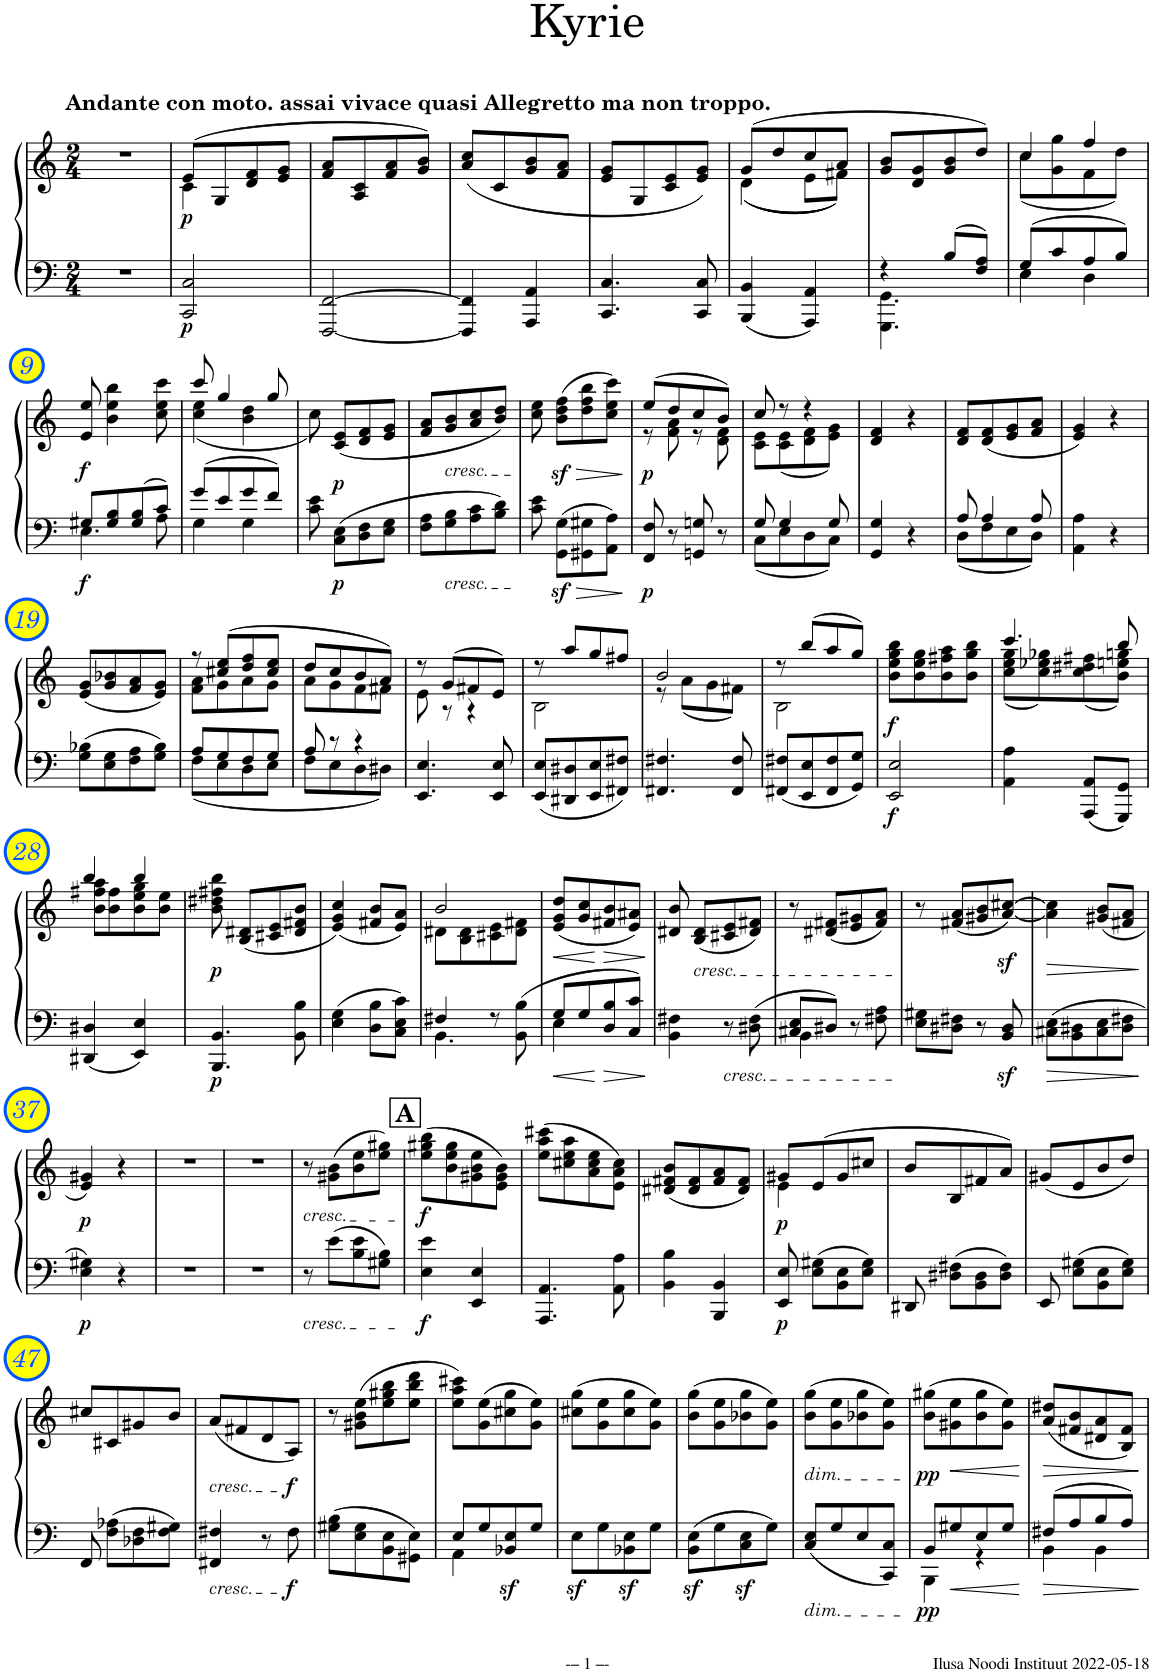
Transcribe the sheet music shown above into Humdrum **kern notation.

**kern	**kern	**dynam
*part1	*part1	*part1
*staff2	*staff1	*staff1/2
*I"Piano	*	*
*I'Pno	*	*
*clefF4	*clefG2	*
*k[]	*k[]	*
*M2/4	*M2/4	*
=1	=1	=1
2r	2r	.
=2	=2	=2
*	*^	*
!	!	!	!LO:DY:b=2
!	!	!	!LO:DY:n=1:b
2CC/ 2C/	(8e/L	4c\	p p
.	8G/	.	.
.	8d/ 8f/	4ryy	.
.	8e/ 8g/J	.	.
*	*v	*v	*
=3	=3	=3
[2FFF/ [2FF/	8f/ 8a/L	.
.	8A/ 8c/	.
.	8f/ 8a/	.
.	8g/ 8b/J)	.
=4	=4	=4
4FFF/] 4FF/]	(8a/ 8cc/L	.
.	8c/	.
4AAA/ 4AA/	8g/ 8b/	.
.	8f/ 8a/J	.
=5	=5	=5
4.CC/ 4.C/	8e/ 8g/L	.
.	8G/	.
.	8c/ 8e/	.
8CC/ 8C/	8e/ 8g/J)	.
=6	=6	=6
*	*^	*
4BBB/ 4BB/	(8g/L	((4d\	.
.	8dd/	.	.
4AAA/ 4AA/	8cc/	8e\L	.
.	8a/J	8f#X\J))	.
*	*v	*v	*
=7	=7	=7
*^	*	*
4r	4.GGG\ 4.GG\	8g/ 8b/L	.
.	.	8d/ 8g/	.
8B/L	.	8g/ 8b/	.
8F/ 8A/J	8ryy	8dd/J)	.
=8	=8	=8	=8
*	*	*^	*
8G/L	4E\	4cc/	(8cc\L	.
8c/	.	.	8g\ 8gg\	.
8A/	4D\	4ff/	8f\	.
8B/J	.	.	8dd\J)	.
!!LO:LB:g=z
=9	=9	=9	=9	=9
!	!	!	!	!LO:DY:b=2
!	!	!	!	!LO:DY:n=1:b
*	*	*v	*v	*
8G#X/L	4.E\	8e/ 8ee/	f f
8G#/ 8B/	.	4b\ 4ee\ 4bb\	.
8G#/ 8B/	.	.	.
8c/J	8A\	8cc\ 8ee\ 8ccc\	.
=10	=10	=10	=10
*	*	*^	*
8g/L	4G\	8ccc/	(4cc\ 4ee\	.
8e/	.	4gg/	.	.
8g/	4G\	.	4b\ 4dd\	.
8f/J	.	8gg/	.	.
*v	*v	*	*	*
*	*v	*v	*
=11	=11	=11
8c\ 8e\	8cc\)	.
!	!	!LO:DY:b=2
!	!	!LO:DY:n=1:b
8C\ 8E\L	(8c/ 8e/L	p p
8D\ 8F\	8d/ 8f/	.
8E\ 8G\J	8e/ 8g/J	.
=12	=12	=12
8F\ 8A\L	8f/ 8a/L	.
!	!LO:TX:b:i:t=cresc.	!
!LO:TX:b:i:t=cresc.	!	!
8G\ 8B\	8g/ 8b/	.
8A\ 8c\	8a/ 8cc/	.
8B\ 8d\J	8b/ 8dd/J)	.
=13	=13	=13
8c\ 8e\	8cc\ 8ee\	.
!	!	!LO:HP:b
8GG\z< 8G\z<L	(8b\z< 8dd\z< 8ff\z<L	>
8GG#X\ 8G#X\	8dd\ 8ff\ 8bb\	.
8AA\ 8A\J	8cc\ 8ee\ 8ccc\J)	.
.	.	]
=14	=14	=14
*	*^	*
!	!	!	!LO:DY:b=2
!	!	!	!LO:DY:n=1:b
8FF/ 8F/	(8ee/L	8r	p p
8r	8dd/	8f\ 8a\	.
8GGn/ 8Gn/	8cc/	8r	.
8r	8b/J)	8d\ 8f\	.
=15	=15	=15	=15
*^	*	*	*
8G/	8C\L	8cc/	8c\ 8e\L	.
4G/	8E\	8r	(8c\ 8e\	.
.	8D\	4r	8d\ 8f\	.
8G/	8C\J	.	8e\ 8g\J)	.
*v	*v	*	*	*
*	*v	*v	*
=16	=16	=16
4GG/ 4G/	4d/ 4f/	.
4r	4r	.
=17	=17	=17
*^	*	*
8A/	8D\L	8d/ 8f/L	.
4A/	8F\	(8d/ 8f/	.
.	8E\	8e/ 8g/	.
8A/	8D\J	8f/ 8a/J	.
*v	*v	*	*
=18	=18	=18
4AA\ 4A\	4e/ 4g/)	.
4r	4r	.
!!LO:LB:g=z
=19	=19	=19
8G\ 8B-X\L	(8e/ 8g/L	.
8E\ 8G\	8g/ 8b-X/	.
8F\ 8A\	8f/ 8a/	.
8G\ 8B-\J	8e/ 8g/J)	.
=20	=20	=20
*^	*^	*
8A/L	8F\L	8r	8f\ 8a\L	.
8G/	8E\	(8cc#X/ 8ee/L	8g\	.
8F/	8D\	8dd/ 8ff/	8a\	.
8G/J	8E\J	8cc#/ 8ee/J	8g\J	.
=21	=21	=21	=21	=21
8A/	8F\L	8dd/L	8a\L	.
8r	8E\	8cc/	8g\	.
4r	8D\	8b/	8f\	.
.	8D#X\J	8a/J)	8f#X\J	.
*v	*v	*	*	*
=22	=22	=22	=22
4.EE/ 4.E/	8r	8e\	.
.	(8g/L	8r	.
.	8f#X/	4r	.
8EE/ 8E/	8e/J)	.	.
=23	=23	=23	=23
8EE/ 8E/L	8r	2B\	.
8DD#X/ 8D#X/	8aa/L	.	.
8EE/ 8E/	8gg/	.	.
8FF#X/ 8F#X/J	8ff#X/J	.	.
=24	=24	=24	=24
4.FF#X/ 4.F#X/	2b/	8r	.
.	.	(8a\L	.
.	.	8g\	.
8FF#/ 8F#/	.	8f#X\J)	.
=25	=25	=25	=25
8FF#X/ 8F#X/L	8r	2B\	.
8EE/ 8E/	(8bb/L	.	.
8FF#/ 8F#/	8aa/	.	.
8GG/ 8G/J	8gg/J)	.	.
*	*v	*v	*
=26	=26	=26
!	!	!LO:DY:b=2
!	!	!LO:DY:n=1:b
2EE/ 2E/	8b\ 8ee\ 8gg\ 8bb\L	f f
.	8b\ 8ee\ 8gg\	.
.	8b\ 8ff#X\ 8aa\	.
.	8b\ 8gg\ 8bb\J	.
=27	=27	=27
*	*^	*
4AA\ 4A\	4.ccc/	(8cc\ 8ee\ 8gg\L	.
.	.	8cc\ 8ee-X\ 8gg-X\)	.
8AAA/ 8AA/L	.	(8cc\ 8dd#X\ 8ff#X\	.
8GGG/ 8GG/J	8bb/	8b\ 8een\ 8ggn\J)	.
!!LO:LB:g=z	!!
=28	=28	=28	=28
4DD#X/ 4D#X/	4bb/	8b\ 8ff#X\ 8aa\L	.
.	.	8b\ 8ff#\	.
4EE/ 4E/	4bb/	8b\ 8ee\ 8gg\	.
.	.	8b\ 8ee\J	.
=29	=29	=29	=29
!	!	!	!LO:DY:b=2
!	!	!	!LO:DY:n=1:b
*	*v	*v	*
4.BBB/ 4.BB/	8b\ 8dd#X\ 8ff#X\ 8bb\	p p
.	(8B/ 8d#X/L	.
.	8c#X/ 8e/	.
8BB\ 8B\	8d#/ 8f#X/ 8b/J	.
=30	=30	=30
4E\ 4G\	(4e/ 4g/ 4cc/)	.
8D\ 8B\L	8f#X/ 8b/L	.
8C\ 8E\ 8c\J	8e/ 8a/J)	.
=31	=31	=31
*^	*^	*
4F#X/	4.BB\	2b/	8d#X\L	.
.	.	.	8B\ 8d#\	.
8r	.	.	8c#X\ 8e\	.
8BB\ 8B\	8ryy	.	8d#\ 8f#X\J	.
=32	=32	=32	=32	=32
!	!	!	!	!LO:HP:b
*	*	*v	*v	*
8G/L	4E\	(8e/ 8g/ 8dd/L	<
8G/	.	8g/ 8cc/	.
!	!	!	!LO:HP:n=1:b
8D/ 8B/	4ryy	8f#X/ 8b/	[ >
8C/ 8c/J	.	8e/ 8a#X/J)	.
*v	*v	*	*
.	.	]
=33	=33	=33
4BB\ 4F#X\	8d#X/ 8b/	.
!	!LO:TX:b:i:t=cresc.	!
.	(8B/ 8d#/L	.
!LO:TX:b:i:t=cresc.	!	!
8r	8c#X/ 8e/	.
8D#X\ 8F#\	8d#/ 8f#X/J)	.
=34	=34	=34
*^	*	*
8C#X/ 8E/L	4BB\	8r	.
8D#X/J	.	(8d#X/ 8f#X/L	.
8r	4ryy	8e/ 8g#X/	.
8F#X\ 8A\	.	8f#/ 8a/J)	.
*v	*v	*	*
=35	=35	=35
8E\ 8G#X\L	8r	.
8D#X\ 8F#X\J	(8f#X/ 8a/L	.
8r	8g#X/ 8b/	.
8BB/z< 8D#/z<	[8a/z< [8cc#X/z<J)	.
=36	=36	=36
!	!	!LO:HP:b
8C#X\ 8E\L	4a\] 4cc#\]	>
8BB\ 8D#X\	.	.
8C#\ 8E\	(8g#X/ 8b/L	.
8D#\ 8F#X\J	8f#X/ 8a/J	.
.	.	]
!!LO:LB:g=z
=37	=37	=37
!	!	!LO:DY:b=2
!	!	!LO:DY:n=1:b
4E\ 4G#X\	4e/ 4g#X/)	p p
4r	4r	.
=38	=38	=38
2r	2r	.
=39	=39	=39
2r	2r	.
=40	=40	=40
!	!LO:TX:b:i:t=cresc.	!
!LO:TX:b:i:t=cresc.	!	!
8r	8r	.
8e\L	(8g#X\ 8b\L	.
8B\ 8e\	8b\ 8ee\	.
8G#X\ 8B\J	8ee\ 8gg#X\J)	.
=41	=41	=41
!	!	!LO:DY:b=2
!	!	!LO:DY:n=1:b
4E\ 4e\	(8ee\ 8gg#X\ 8bb\L	f f
.	8b\ 8ee\ 8gg#\	.
4EE/ 4E/	8g#X\ 8b\ 8ee\	.
.	8e\ 8g#\ 8b\J)	.
=42	=42	=42
4.AAA/ 4.AA/	(8ee\ 8aa\ 8ccc#X\L	.
.	8cc#X\ 8ee\ 8aa\	.
.	8a\ 8cc#\ 8ee\	.
8AA\ 8A\	8e\ 8a\ 8cc#\J)	.
=43	=43	=43
4BB\ 4B\	(8d#X/ 8f#X/ 8b/L	.
.	8d#/ 8f#/	.
4BBB/ 4BB/	8f#/ 8a/	.
.	8d#/ 8f#/J)	.
=44	=44	=44
*	*^	*
!	!	!	!LO:DY:b=2
!	!	!	!LO:DY:n=1:b
8EE/ 8E/	8g#X/L	4e\	p p
8E\ 8G#X\L	(8e/	.	.
8BB\ 8E\	8g#/	4ryy	.
8E\ 8G#\J	8cc#X/J	.	.
*	*v	*v	*
=45	=45	=45
8DD#X/	8b/L	.
8D#X\ 8F#X\L	8B/	.
8BB\ 8D#\	8f#X/	.
8D#\ 8F#\J	8a/J)	.
=46	=46	=46
8EE/	(8g#X/L	.
8E\ 8G#X\L	8e/	.
8BB\ 8E\	8b/	.
8E\ 8G#\J	8dd/J)	.
!!LO:LB:g=z
=47	=47	=47
8FF/	8cc#X/L	.
8F\ 8A-X\L	8c#X/	.
8D-X\ 8F\	8g#X/	.
8F\ 8G#X\J	8b/J	.
=48	=48	=48
!	!LO:TX:b:i:t=cresc.	!
!LO:TX:b:i:t=cresc.	!	!
4FF#X/ 4F#X/	(8a/L	.
.	8f#X/	.
8r	8d/	.
!	!	!LO:DY:b=2
!	!	!LO:DY:n=1:b
8F#\	8A/J)	f f
=49	=49	=49
8G#X\ 8B\L	8r	.
8E\ 8G#\	(8g#X\ 8b\ 8ee\L	.
8BB\ 8E\	8ee\ 8gg#X\ 8bb\	.
8GG#X\ 8E\J	8ee\ 8bb\ 8ddd\J	.
=50	=50	=50
*^	*	*
8E/L	4AA\	8ee\ 8aa\ 8ccc#X\L)	.
8G/	.	(8g\ 8ee\	.
!	!	!	!LO:DY:b=2
8BB-X/ 8E/	4ryy	8cc#X\ 8gg\	sf
8G/J	.	8g\ 8ee\J)	.
*v	*v	*	*
=51	=51	=51
8Ez<\L	(8cc#X\ 8gg\L	.
8G\	8g\ 8ee\	.
8BB-X\z< 8E\z<	8cc#\ 8gg\	.
8G\J	8g\ 8ee\J)	.
=52	=52	=52
8BB\z< 8E\z<L	(8b\ 8gg\L	.
8G\	8g\ 8ee\	.
8C\z< 8E\z<	8b-X\ 8gg\	.
8G\J	8g\ 8ee\J)	.
=53	=53	=53
!	!LO:TX:b:i:t=dim.	!
!LO:TX:b:i:t=dim.	!	!
8C/ 8E/L	(8b\ 8gg\L	.
8G/	8g\ 8ee\	.
8E/	8b-X\ 8gg\	.
8CC/ 8C/J	8g\ 8ee\J)	.
=54	=54	=54
*^	*	*
!	!	!	!LO:DY:b=2
!	!	!	!LO:DY:n=1:b
8BB/L	4BBB\	(8b\ 8gg#X\L	pp pp
!	!	!	!LO:HP:b
8G#X/	.	8g#X\ 8ee\	<
8E/	4r	8b\ 8gg#\	.
8G#/J	.	8g#\ 8ee\J)	.
*v	*v	*	*
.	.	[
=55	=55	=55
*^	*	*
!	!	!	!LO:HP:b
8F#X/L	4BB\	(8a/ 8dd#X/L	>
8A/	.	8f#X/ 8b/	.
8B/	4BB\	8d#X/ 8a/	.
8A/J	.	8B/ 8f#/J)	.
*v	*v	*	*
.	.	]
=	=	=
*-	*-	*-
